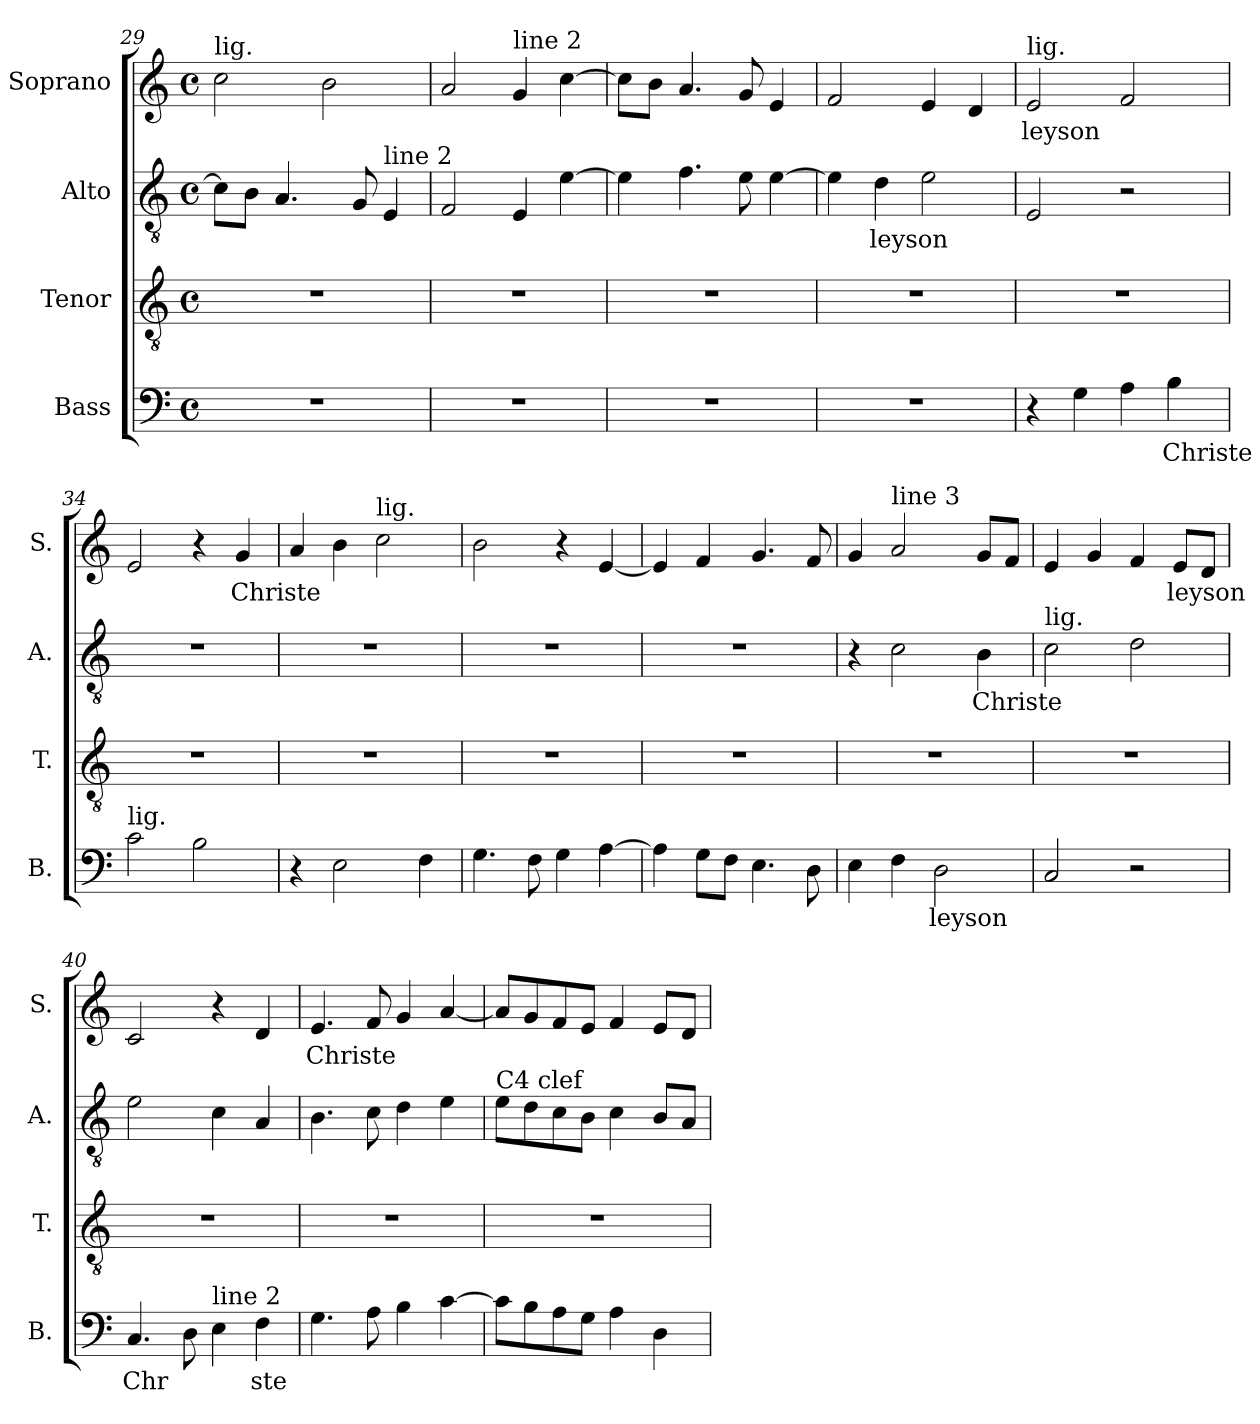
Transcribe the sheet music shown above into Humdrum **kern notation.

**kern	**text	**kern	**kern	**text	**kern	**text
*part4	*part4	*part3	*part2	*part2	*part1	*part1
*staff4	*staff4	*staff3	*staff2	*staff2	*staff1	*staff1
*I"Bass	*	*I"Tenor	*I"Alto	*	*I"Soprano	*
*I'B.	*	*I'T.	*I'A.	*	*I'S.	*
!!LO:LB:g=z
*clefF4	*	*clefGv2	*clefGv2	*	*clefG2	*
*k[]	*	*k[]	*k[]	*	*k[]	*
*M4/4	*	*M4/4	*M4/4	*	*M4/4	*
*met(c)	*	*met(c)	*met(c)	*	*met(c)	*
=29	=29	=29	=29	=29	=29	=29
!	!	!	!	!	!LO:TX:a:t=lig.	!
1r	.	1r	8c\L]	.	2cc\	.
.	.	.	8B\J	.	.	.
.	.	.	4.A/	.	.	.
.	.	.	.	.	2b\	.
.	.	.	8G/	.	.	.
!	!	!	!LO:TX:a:t=line 2	!	!	!
.	.	.	4E/	.	.	.
=30	=30	=30	=30	=30	=30	=30
1r	.	1r	2F/	.	2a/	.
!	!	!	!	!	!LO:TX:a:t=line 2	!
.	.	.	4E/	.	4g/	.
.	.	.	[4e\	.	[4cc\	.
=31	=31	=31	=31	=31	=31	=31
1r	.	1r	4e\]	.	8cc\L]	.
.	.	.	.	.	8b\J	.
.	.	.	4.f\	.	4.a/	.
.	.	.	8e\	.	8g/	.
.	.	.	[4e\	.	4e/	.
=32	=32	=32	=32	=32	=32	=32
1r	.	1r	4e\]	.	2f/	.
!	!	!	!	!LO:LY:b	!	!
.	.	.	4d\	leyson	.	.
.	.	.	2e\	.	4e/	.
.	.	.	.	.	4d/	.
=33	=33	=33	=33	=33	=33	=33
!	!	!	!	!	!LO:TX:a:t=lig.	!
!	!	!	!	!	!	!LO:LY:b
4r	.	1r	2E/	.	2e/	leyson
4G\	.	.	.	.	.	.
4A\	.	.	2r	.	2f/	.
!	!LO:LY:b	!	!	!	!	!
4B\	Christe	.	.	.	.	.
=34	=34	=34	=34	=34	=34	=34
!LO:TX:a:t=lig.	!	!	!	!	!	!
2c\	.	1r	1r	.	2e/	.
2B\	.	.	.	.	4r	.
!	!	!	!	!	!	!LO:LY:b
.	.	.	.	.	4g/	Christe
=35	=35	=35	=35	=35	=35	=35
4r	.	1r	1r	.	4a/	.
2E\	.	.	.	.	4b\	.
!	!	!	!	!	!LO:TX:a:t=lig.	!
.	.	.	.	.	2cc\	.
4F\	.	.	.	.	.	.
=36	=36	=36	=36	=36	=36	=36
4.G\	.	1r	1r	.	2b\	.
8F\	.	.	.	.	.	.
4G\	.	.	.	.	4r	.
[4A\	.	.	.	.	[4e/	.
=37	=37	=37	=37	=37	=37	=37
4A\]	.	1r	1r	.	4e/]	.
8G\L	.	.	.	.	4f/	.
8F\J	.	.	.	.	.	.
4.E\	.	.	.	.	4.g/	.
8D\	.	.	.	.	8f/	.
!!LO:LB:g=z
=38	=38	=38	=38	=38	=38	=38
4E\	.	1r	4r	.	4g/	.
!	!	!	!	!	!LO:TX:a:t=line 3	!
4F\	.	.	2c\	.	2a/	.
!	!LO:LY:b	!	!	!	!	!
2D\	leyson	.	.	.	.	.
!	!	!	!	!LO:LY:b	!	!
.	.	.	4B\	Christe	8g/L	.
.	.	.	.	.	8f/J	.
=39	=39	=39	=39	=39	=39	=39
!	!	!	!LO:TX:a:t=lig.	!	!	!
2C/	.	1r	2c\	.	4e/	.
.	.	.	.	.	4g/	.
2r	.	.	2d\	.	4f/	.
!	!	!	!	!	!	!LO:LY:b
.	.	.	.	.	8e/L	leyson
.	.	.	.	.	8d/J	.
=40	=40	=40	=40	=40	=40	=40
!	!LO:LY:b	!	!	!	!	!
4.C/	Chr	1r	2e\	.	2c/	.
8D\	.	.	.	.	.	.
!LO:TX:a:t=line 2	!	!	!	!	!	!
4E\	.	.	4c\	.	4r	.
!	!LO:LY:b	!	!	!	!	!
4F\	ste	.	4A/	.	4d/	.
=41	=41	=41	=41	=41	=41	=41
!	!	!	!	!	!	!LO:LY:b
4.G\	.	1r	4.B\	.	4.e/	Christe
8A\	.	.	8c\	.	8f/	.
4B\	.	.	4d\	.	4g/	.
[4c\	.	.	4e\	.	[4a/	.
=42	=42	=42	=42	=42	=42	=42
!	!	!	!LO:TX:a:t=C4 clef	!	!	!
8c\L]	.	1r	8e\L	.	8a/L]	.
8B\	.	.	8d\	.	8g/	.
8A\	.	.	8c\	.	8f/	.
8G\J	.	.	8B\J	.	8e/J	.
4A\	.	.	4c\	.	4f/	.
4D\	.	.	8B/L	.	8e/L	.
.	.	.	8A/J	.	8d/J	.
=	=	=	=	=	=	=
*-	*-	*-	*-	*-	*-	*-
